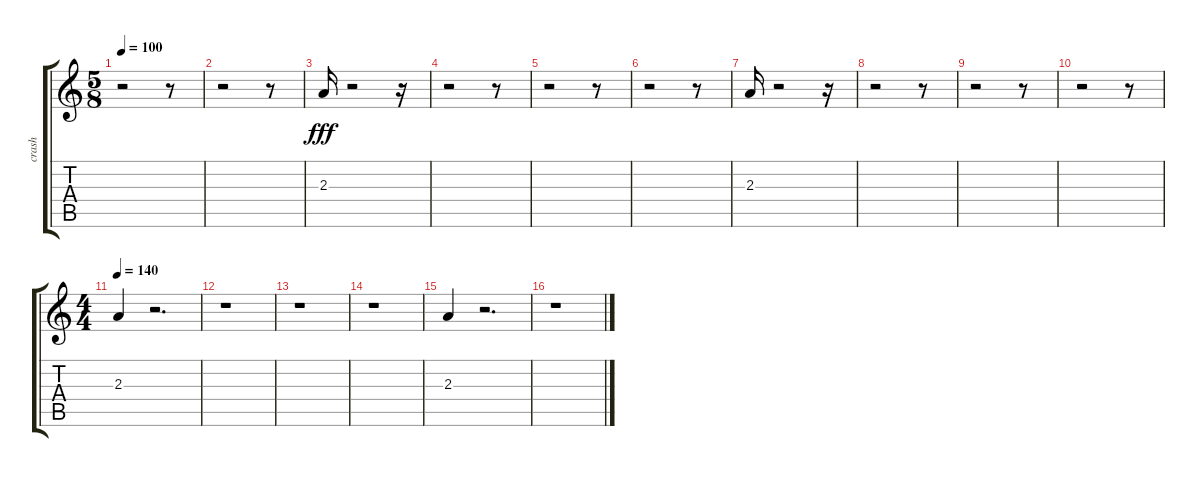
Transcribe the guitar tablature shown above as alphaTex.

\track ("crash" "crash") {instrument acousticguitarsteel}
\staff {score tabs}
\tuning (E4 B3 G3 D3 A2 E2) {hide}
\ts (5 8)
\tempo 100
\clef g2
\ks c
r.2{dy fff} r.8 |
r.2 r.8 |
2.3.16 r.2 r.16 |
r.2 r.8 |
r.2 r.8 |
r.2 r.8 |
2.3.16 r.2 r.16 |
r.2 r.8 |
r.2 r.8 |
r.2 r.8 |
\ts (4 4)
\tempo 140
2.3.4 r.2{d} |
r.1 |
r.1 |
r.1 |
2.3.4 r.2{d} |
r.1
